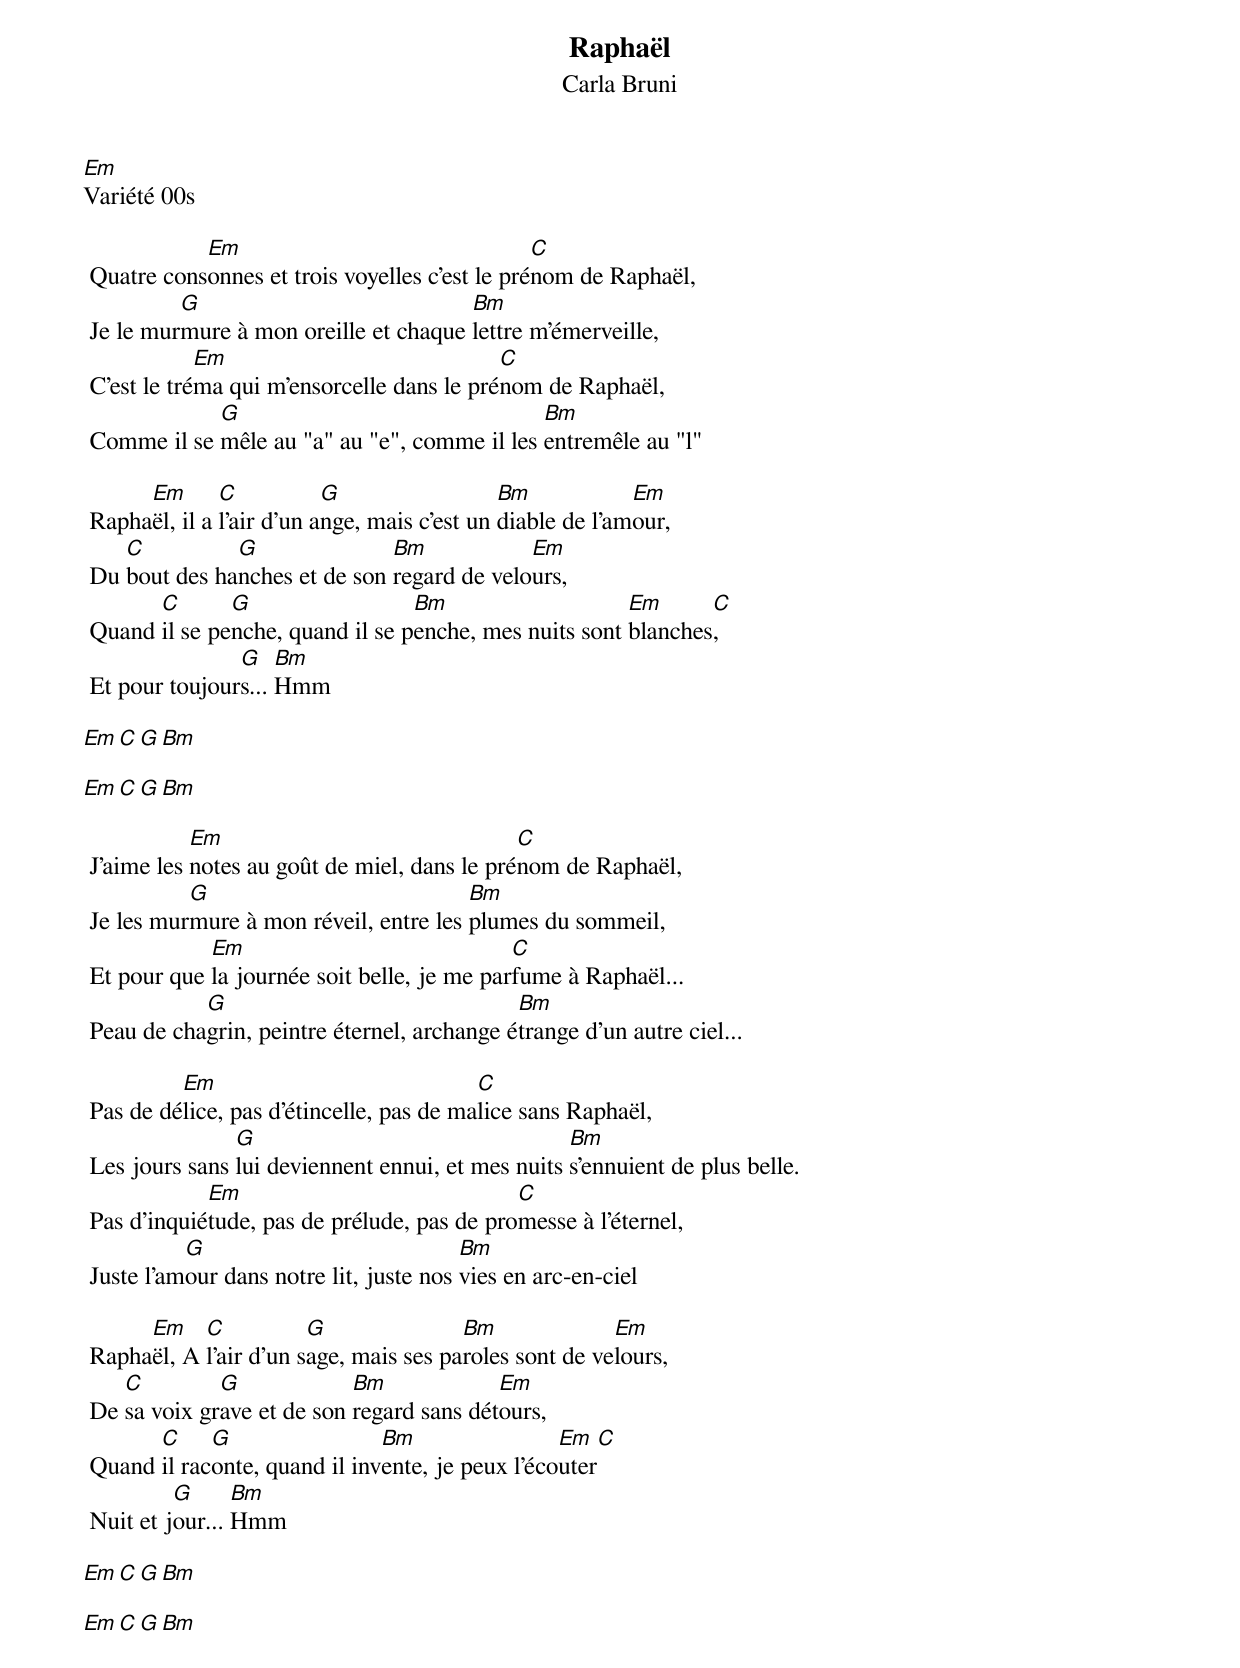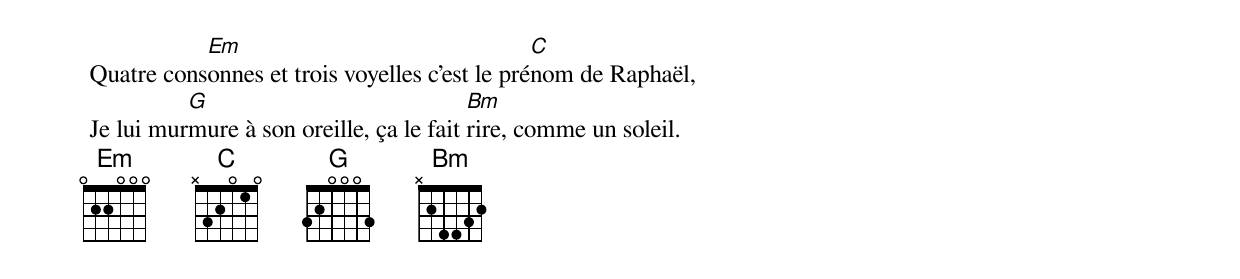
Raphaël
Carla Bruni
Em
Variété 00s

            Em                                  C
 Quatre consonnes et trois voyelles c'est le prénom de Raphaël,
          G                            Bm
 Je le murmure à mon oreille et chaque lettre m'émerveille,
             Em                             C
 C'est le tréma qui m'ensorcelle dans le prénom de Raphaël,
             G                                Bm
 Comme il se mêle au "a" au "e", comme il les entremêle au "l"

      Em       C           G                  Bm            Em
 Raphaël, il a l'air d'un ange, mais c'est un diable de l'amour,
    C          G               Bm            Em
 Du bout des hanches et de son regard de velours,
       C       G                  Bm                    Em      C
 Quand il se penche, quand il se penche, mes nuits sont blanches,
                G    Bm
 Et pour toujours... Hmm

Em C G Bm

Em C G Bm

            Em                                C
 J'aime les notes au goût de miel, dans le prénom de Raphaël,
           G                            Bm
 Je les murmure à mon réveil, entre les plumes du sommeil,
             Em                              C
 Et pour que la journée soit belle, je me parfume à Raphaël...
            G                                Bm
 Peau de chagrin, peintre éternel, archange étrange d'un autre ciel...

          Em                              C
 Pas de délice, pas d'étincelle, pas de malice sans Raphaël,
                G                                  Bm
 Les jours sans lui deviennent ennui, et mes nuits s'ennuient de plus belle.
             Em                              C
 Pas d'inquiétude, pas de prélude, pas de promesse à l'éternel,
           G                             Bm
 Juste l'amour dans notre lit, juste nos vies en arc-en-ciel

      Em    C           G               Bm              Em
 Raphaël, A l'air d'un sage, mais ses paroles sont de velours,
    C         G             Bm             Em
 De sa voix grave et de son regard sans détours,
       C     G                 Bm                 Em   C
 Quand il raconte, quand il invente, je peux l'écouter
          G      Bm
 Nuit et jour... Hmm

Em C G Bm

Em C G Bm


            Em                                  C
 Quatre consonnes et trois voyelles c'est le prénom de Raphaël,
           G                              Bm
 Je lui murmure à son oreille, ça le fait rire, comme un soleil.
